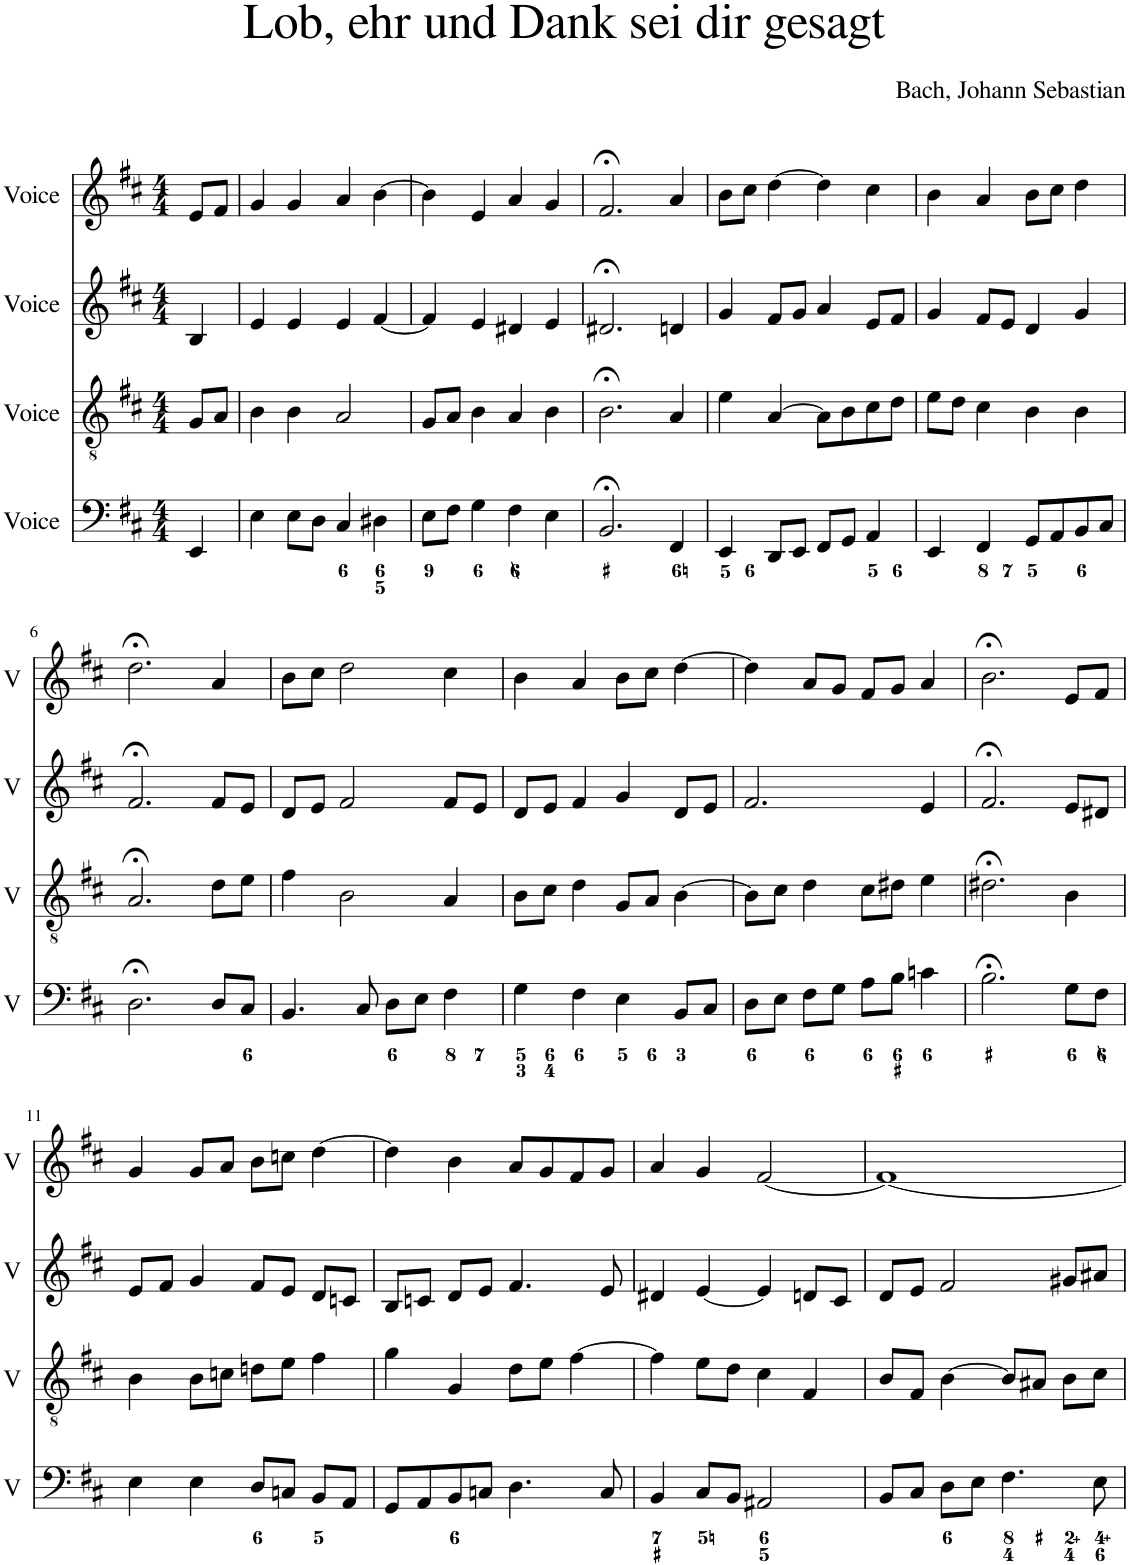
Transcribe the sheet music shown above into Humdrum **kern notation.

**kern	**kern	**kern	**kern
*part4	*part3	*part2	*part1
*staff4	*staff3	*staff2	*staff1
*I"Voice	*I"Voice	*I"Voice	*I"Voice
*I'V	*I'V	*I'V	*I'V
*clefF4	*clefGv2	*clefG2	*clefG2
*k[f#c#]	*k[f#c#]	*k[f#c#]	*k[f#c#]
*M4/4	*M4/4	*M4/4	*M4/4
=	=	=	=
4EE/	8G/L	4B/	8e/L
.	8A/J	.	8f#/J
=1	=1	=1	=1
4E\	4B\	4e/	4g/
8E\L	4B\	4e/	4g/
8D\J	.	.	.
4C#/	2A/	4e/	4a/
4D#X\	.	[4f#/	[4b\
=2	=2	=2	=2
8E\L	8G/L	4f#/]	4b\]
8F#\J	8A/J	.	.
4G\	4B\	4e/	4e/
4F#\	4A/	4d#X/	4a/
4E\	4B\	4e/	4g/
=3	=3	=3	=3
2.BB;</	2.B;<\	2.d#X;</	2.f#;</
4FF#/	4A/	4dn/	4a/
=4	=4	=4	=4
4EE/	4e\	4g/	8b\L
.	.	.	8cc#\J
8DD/L	[4A/	8f#/L	[4dd\
8EE/J	.	8g/J	.
8FF#/L	8A\L]	4a/	4dd\]
8GG/J	8B\	.	.
4AA/	8c#\	8e/L	4cc#\
.	8d\J	8f#/J	.
=5	=5	=5	=5
4EE/	8e\L	4g/	4b\
.	8d\J	.	.
4FF#/	4c#\	8f#/L	4a/
.	.	8e/J	.
8GG/L	4B\	4d/	8b\L
8AA/	.	.	8cc#\J
8BB/	4B\	4g/	4dd\
8C#/J	.	.	.
!!LO:LB:g=z
=6	=6	=6	=6
2.D;<\	2.A;</	2.f#;</	2.dd;<\
8D/L	8d\L	8f#/L	4a/
8C#/J	8e\J	8e/J	.
=7	=7	=7	=7
4.BB/	4f#\	8d/L	8b\L
.	.	8e/J	8cc#\J
.	2B\	2f#/	2dd\
8C#/	.	.	.
8D\L	.	.	.
8E\J	.	.	.
4F#\	4A/	8f#/L	4cc#\
.	.	8e/J	.
=8	=8	=8	=8
4G\	8B\L	8d/L	4b\
.	8c#\J	8e/J	.
4F#\	4d\	4f#/	4a/
4E\	8G/L	4g/	8b\L
.	8A/J	.	8cc#\J
8BB/L	[4B\	8d/L	[4dd\
8C#/J	.	8e/J	.
=9	=9	=9	=9
8D\L	8B\L]	2.f#/	4dd\]
8E\J	8c#\J	.	.
8F#\L	4d\	.	8a/L
8G\J	.	.	8g/J
8A\L	8c#\L	.	8f#/L
8B\J	8d#X\J	.	8g/J
4cn\	4e\	4e/	4a/
=10	=10	=10	=10
2.B;<\	2.d#X;<\	2.f#;</	2.b;<\
8G\L	4B\	8e/L	8e/L
8F#\J	.	8d#X/J	8f#/J
!!LO:LB:g=z
=11	=11	=11	=11
4E\	4B\	8e/L	4g/
.	.	8f#/J	.
4E\	8B\L	4g/	8g/L
.	8cn\J	.	8a/J
8D/L	8dn\L	8f#/L	8b\L
8Cn/J	8e\J	8e/J	8ccn\J
8BB/L	4f#\	8d/L	[4dd\
8AA/J	.	8cn/J	.
=12	=12	=12	=12
8GG/L	4g\	8B/L	4dd\]
8AA/	.	8cn/J	.
8BB/	4G/	8d/L	4b\
8Cn/J	.	8e/J	.
4.D\	8d\L	4.f#/	8a/L
.	8e\J	.	8g/
.	[4f#\	.	8f#/
8C/	.	8e/	8g/J
=13	=13	=13	=13
4BB/	4f#\]	4d#X/	4a/
8C#/L	8e\L	[4e/	4g/
8BB/J	8d\J	.	.
2AA#X/	4c#\	4e/]	[2f#/
.	4F#/	8dn/L	.
.	.	8c#/J	.
=14	=14	=14	=14
8BB/L	8B/L	8d/L	1f#_
8C#/J	8F#/J	8e/J	.
8D\L	[4B\	2f#/	.
8E\J	.	.	.
4.F#\	8B/L]	.	.
.	8A#X/J	.	.
.	8B\L	8g#X/L	.
8E\	8c#\J	8a#X/J	.
=	=	=	=
*-	*-	*-	*-
